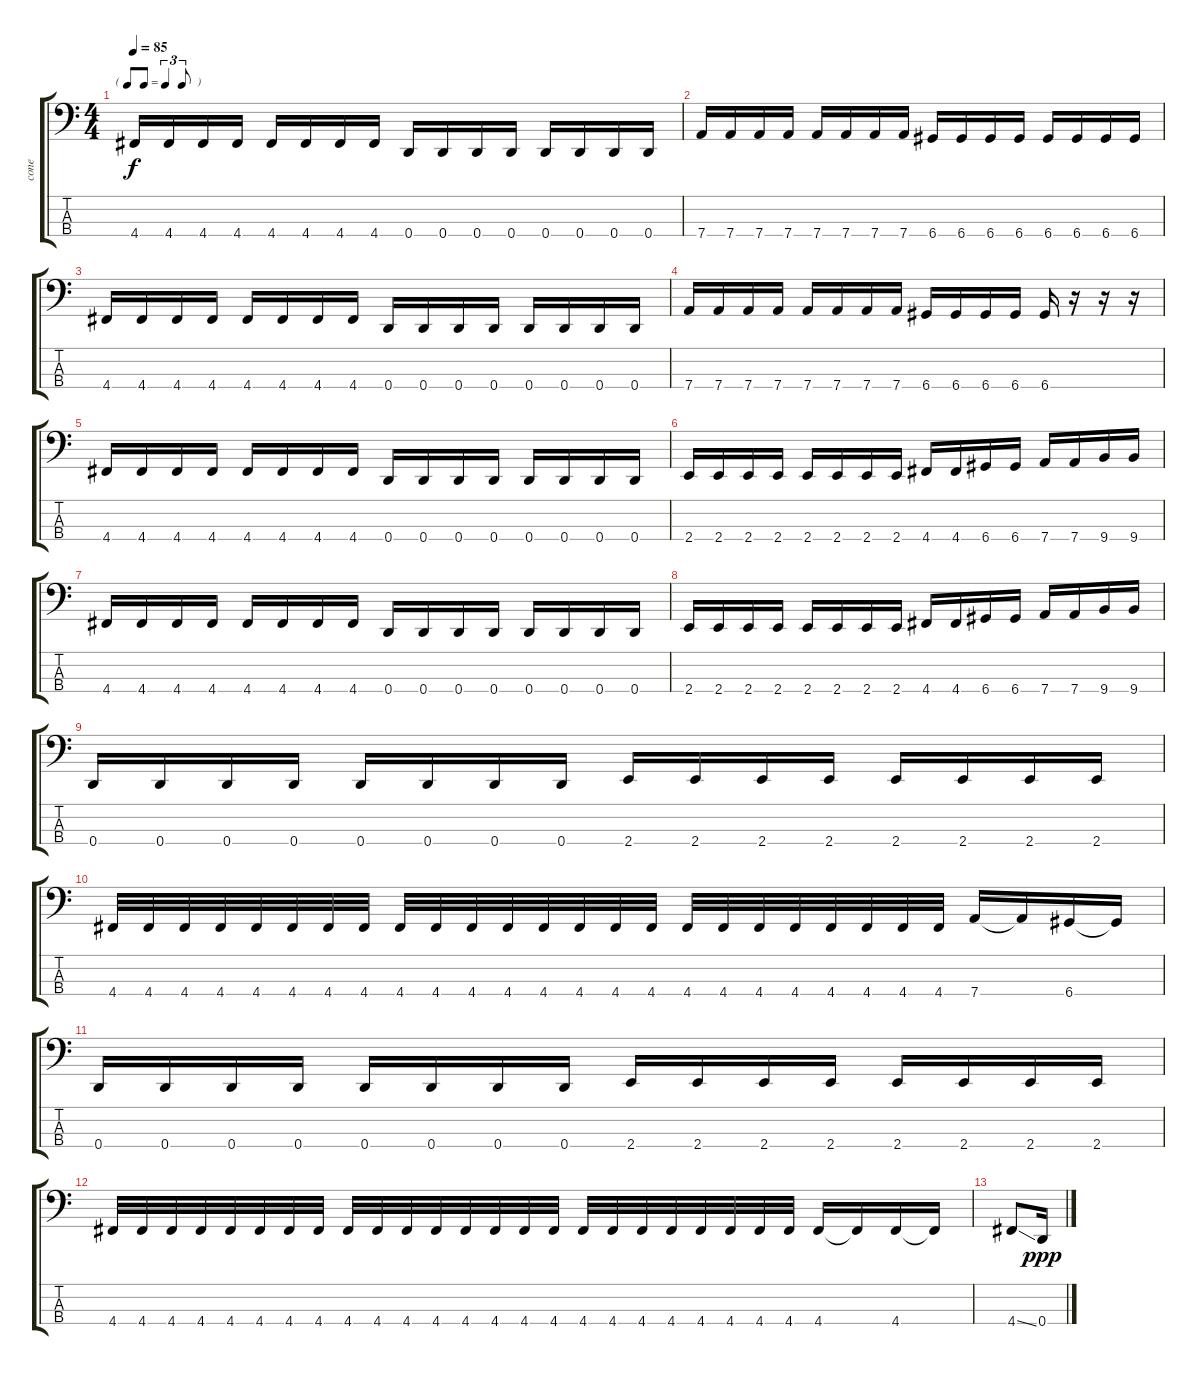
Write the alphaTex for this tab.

\track ("cone" "cone") {instrument electricbasspick}
\staff {score tabs}
\tuning (G2 D2 A1 D1) {hide}
\ts (4 4)
\tf triplet8th
\tempo 85
\clef f4
\ks c
4.4.16{dy f} 4.4.16 4.4.16 4.4.16 4.4.16 4.4.16 4.4.16 4.4.16 0.4.16 0.4.16 0.4.16 0.4.16 0.4.16 0.4.16 0.4.16 0.4.16 |
7.4.16 7.4.16 7.4.16 7.4.16 7.4.16 7.4.16 7.4.16 7.4.16 6.4.16 6.4.16 6.4.16 6.4.16 6.4.16 6.4.16 6.4.16 6.4.16 |
4.4.16 4.4.16 4.4.16 4.4.16 4.4.16 4.4.16 4.4.16 4.4.16 0.4.16 0.4.16 0.4.16 0.4.16 0.4.16 0.4.16 0.4.16 0.4.16 |
7.4.16 7.4.16 7.4.16 7.4.16 7.4.16 7.4.16 7.4.16 7.4.16 6.4.16 6.4.16 6.4.16 6.4.16 6.4.16 r.16 r.16 r.16 |
4.4.16 4.4.16 4.4.16 4.4.16 4.4.16 4.4.16 4.4.16 4.4.16 0.4.16 0.4.16 0.4.16 0.4.16 0.4.16 0.4.16 0.4.16 0.4.16 |
2.4.16 2.4.16 2.4.16 2.4.16 2.4.16 2.4.16 2.4.16 2.4.16 4.4.16 4.4.16 6.4.16 6.4.16 7.4.16 7.4.16 9.4.16 9.4.16 |
4.4.16 4.4.16 4.4.16 4.4.16 4.4.16 4.4.16 4.4.16 4.4.16 0.4.16 0.4.16 0.4.16 0.4.16 0.4.16 0.4.16 0.4.16 0.4.16 |
2.4.16 2.4.16 2.4.16 2.4.16 2.4.16 2.4.16 2.4.16 2.4.16 4.4.16 4.4.16 6.4.16 6.4.16 7.4.16 7.4.16 9.4.16 9.4.16 |
0.4.16 0.4.16 0.4.16 0.4.16 0.4.16 0.4.16 0.4.16 0.4.16 2.4.16 2.4.16 2.4.16 2.4.16 2.4.16 2.4.16 2.4.16 2.4.16 |
4.4.32 4.4.32 4.4.32 4.4.32 4.4.32 4.4.32 4.4.32 4.4.32 4.4.32 4.4.32 4.4.32 4.4.32 4.4.32 4.4.32 4.4.32 4.4.32 4.4.32 4.4.32 4.4.32 4.4.32 4.4.32 4.4.32 4.4.32 4.4.32 7.4.16 7.4{t}.16 6.4.16 6.4{t}.16 |
0.4.16 0.4.16 0.4.16 0.4.16 0.4.16 0.4.16 0.4.16 0.4.16 2.4.16 2.4.16 2.4.16 2.4.16 2.4.16 2.4.16 2.4.16 2.4.16 |
4.4.32 4.4.32 4.4.32 4.4.32 4.4.32 4.4.32 4.4.32 4.4.32 4.4.32 4.4.32 4.4.32 4.4.32 4.4.32 4.4.32 4.4.32 4.4.32 4.4.32 4.4.32 4.4.32 4.4.32 4.4.32 4.4.32 4.4.32 4.4.32 4.4.16 4.4{t}.16 4.4.16 4.4{t}.16 |
4.4{ss}.8 0.4.16{dy ppp}
